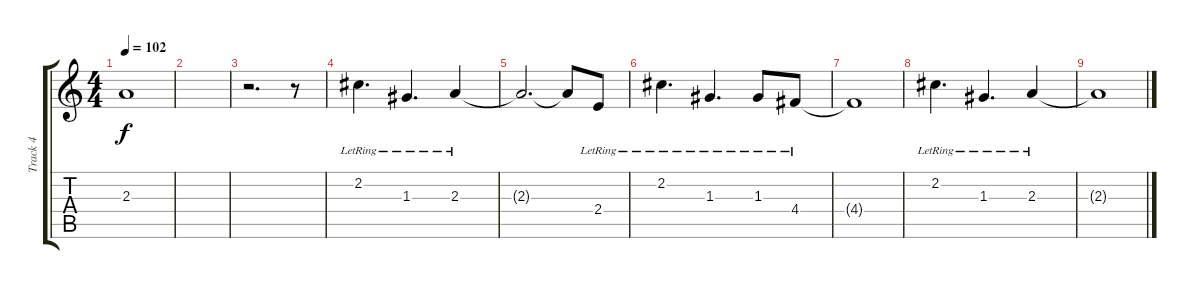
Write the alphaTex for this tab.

\track ("Track 4" "Track 4") {instrument acousticguitarsteel}
\staff {score tabs}
\tuning (E4 B3 G3 D3 A2 E2) {hide}
\ts (4 4)
\tempo 102
\clef g2
\ks c
2.3{t}.1{dy f} |
|
r.2{d} r.8 |
2.2{lr}.4{d} 1.3{lr}.4{d} 2.3{lr}.4 |
2.3{t}.2{d} 2.3{t}.8 2.4{lr}.8 |
2.2{lr}.4{d} 1.3{lr}.4{d} 1.3{lr}.8 4.4{lr}.8 |
4.4{t}.1 |
2.2{lr}.4{d} 1.3{lr}.4{d} 2.3{lr}.4 |
2.3{t}.1
